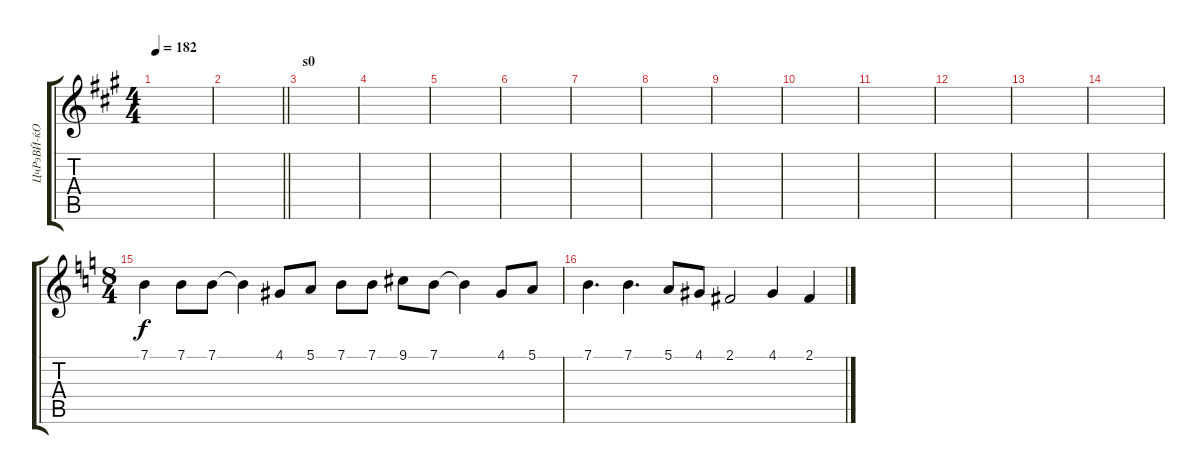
\track ("ЦчРэВЙ-ќО" "ЦчРэВЙ-ќО") {instrument vibraphone}
\staff {score tabs}
\tuning (E4 B3 G3 D3 A2 E2) {hide}
\ts (4 4)
\tempo 182
\clef g2
\ks a
|
\barLineRight lightlight
|
\section ("" "s0")
|
|
|
|
|
|
|
|
|
|
|
|
\ts (8 4)
\ks c
7.1.4 7.1.8 7.1.8 7.1{t}.4 4.1.8 5.1.8 7.1.8 7.1.8 9.1.8 7.1.8 7.1{t}.4 4.1.8 5.1.8 |
7.1.4{d} 7.1.4{d} 5.1.8 4.1.8 2.1.2 4.1.4 2.1.4
